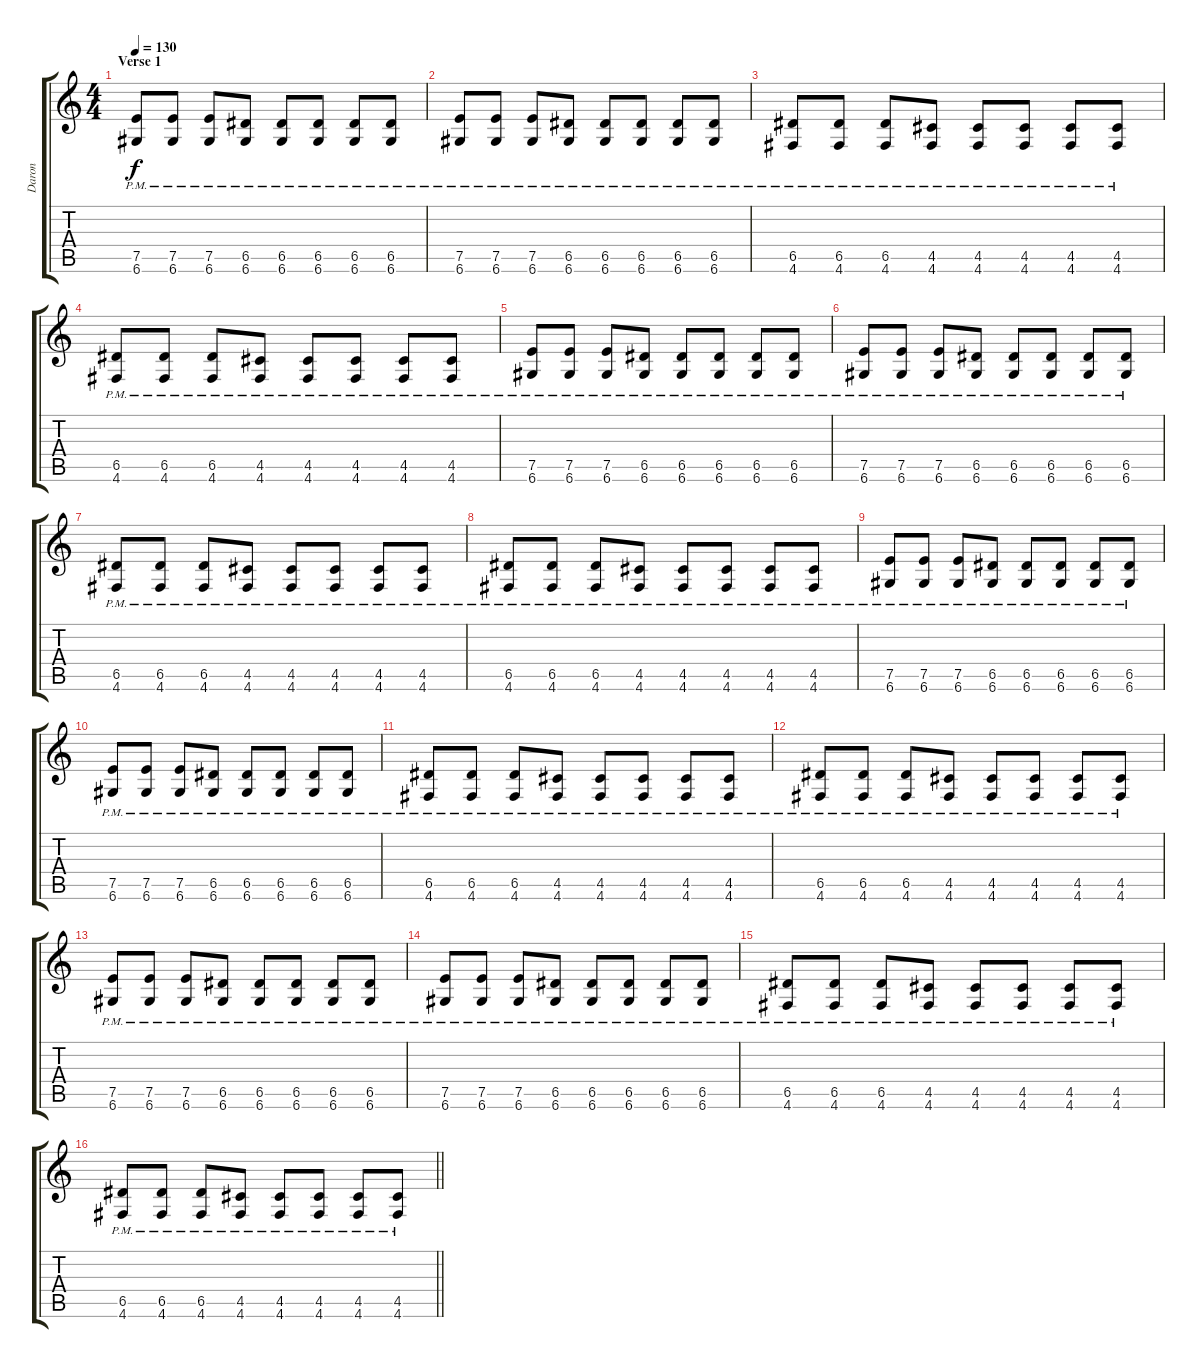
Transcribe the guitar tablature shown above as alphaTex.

\track ("Daron" "Daron") {instrument overdrivenguitar}
\staff {score tabs}
\tuning (E4 B3 G3 D3 A2 D2) {hide}
\ts (4 4)
\section ("" "Verse 1")
\tempo 130
\clef g2
\ks c
(7.5{pm} 6.6{pm}).8{dy f} (7.5{pm} 6.6{pm}).8 (7.5{pm} 6.6{pm}).8 (6.5{pm} 6.6{pm}).8 (6.5{pm} 6.6{pm}).8 (6.5{pm} 6.6{pm}).8 (6.5{pm} 6.6{pm}).8 (6.5{pm} 6.6{pm}).8 |
(7.5{pm} 6.6{pm}).8 (7.5{pm} 6.6{pm}).8 (7.5{pm} 6.6{pm}).8 (6.5{pm} 6.6{pm}).8 (6.5{pm} 6.6{pm}).8 (6.5{pm} 6.6{pm}).8 (6.5{pm} 6.6{pm}).8 (6.5{pm} 6.6{pm}).8 |
(6.5{pm} 4.6{pm}).8 (6.5{pm} 4.6{pm}).8 (6.5{pm} 4.6{pm}).8 (4.5{pm} 4.6{pm}).8 (4.5{pm} 4.6{pm}).8 (4.5{pm} 4.6{pm}).8 (4.5{pm} 4.6{pm}).8 (4.5{pm} 4.6{pm}).8 |
(6.5{pm} 4.6{pm}).8 (6.5{pm} 4.6{pm}).8 (6.5{pm} 4.6{pm}).8 (4.5{pm} 4.6{pm}).8 (4.5{pm} 4.6{pm}).8 (4.5{pm} 4.6{pm}).8 (4.5{pm} 4.6{pm}).8 (4.5{pm} 4.6{pm}).8 |
(7.5{pm} 6.6{pm}).8 (7.5{pm} 6.6{pm}).8 (7.5{pm} 6.6{pm}).8 (6.5{pm} 6.6{pm}).8 (6.5{pm} 6.6{pm}).8 (6.5{pm} 6.6{pm}).8 (6.5{pm} 6.6{pm}).8 (6.5{pm} 6.6{pm}).8 |
(7.5{pm} 6.6{pm}).8 (7.5{pm} 6.6{pm}).8 (7.5{pm} 6.6{pm}).8 (6.5{pm} 6.6{pm}).8 (6.5{pm} 6.6{pm}).8 (6.5{pm} 6.6{pm}).8 (6.5{pm} 6.6{pm}).8 (6.5{pm} 6.6{pm}).8 |
(6.5{pm} 4.6{pm}).8 (6.5{pm} 4.6{pm}).8 (6.5{pm} 4.6{pm}).8 (4.5{pm} 4.6{pm}).8 (4.5{pm} 4.6{pm}).8 (4.5{pm} 4.6{pm}).8 (4.5{pm} 4.6{pm}).8 (4.5{pm} 4.6{pm}).8 |
(6.5{pm} 4.6{pm}).8 (6.5{pm} 4.6{pm}).8 (6.5{pm} 4.6{pm}).8 (4.5{pm} 4.6{pm}).8 (4.5{pm} 4.6{pm}).8 (4.5{pm} 4.6{pm}).8 (4.5{pm} 4.6{pm}).8 (4.5{pm} 4.6{pm}).8 |
(7.5{pm} 6.6{pm}).8 (7.5{pm} 6.6{pm}).8 (7.5{pm} 6.6{pm}).8 (6.5{pm} 6.6{pm}).8 (6.5{pm} 6.6{pm}).8 (6.5{pm} 6.6{pm}).8 (6.5{pm} 6.6{pm}).8 (6.5{pm} 6.6{pm}).8 |
(7.5{pm} 6.6{pm}).8 (7.5{pm} 6.6{pm}).8 (7.5{pm} 6.6{pm}).8 (6.5{pm} 6.6{pm}).8 (6.5{pm} 6.6{pm}).8 (6.5{pm} 6.6{pm}).8 (6.5{pm} 6.6{pm}).8 (6.5{pm} 6.6{pm}).8 |
(6.5{pm} 4.6{pm}).8 (6.5{pm} 4.6{pm}).8 (6.5{pm} 4.6{pm}).8 (4.5{pm} 4.6{pm}).8 (4.5{pm} 4.6{pm}).8 (4.5{pm} 4.6{pm}).8 (4.5{pm} 4.6{pm}).8 (4.5{pm} 4.6{pm}).8 |
(6.5{pm} 4.6{pm}).8 (6.5{pm} 4.6{pm}).8 (6.5{pm} 4.6{pm}).8 (4.5{pm} 4.6{pm}).8 (4.5{pm} 4.6{pm}).8 (4.5{pm} 4.6{pm}).8 (4.5{pm} 4.6{pm}).8 (4.5{pm} 4.6{pm}).8 |
(7.5{pm} 6.6{pm}).8 (7.5{pm} 6.6{pm}).8 (7.5{pm} 6.6{pm}).8 (6.5{pm} 6.6{pm}).8 (6.5{pm} 6.6{pm}).8 (6.5{pm} 6.6{pm}).8 (6.5{pm} 6.6{pm}).8 (6.5{pm} 6.6{pm}).8 |
(7.5{pm} 6.6{pm}).8 (7.5{pm} 6.6{pm}).8 (7.5{pm} 6.6{pm}).8 (6.5{pm} 6.6{pm}).8 (6.5{pm} 6.6{pm}).8 (6.5{pm} 6.6{pm}).8 (6.5{pm} 6.6{pm}).8 (6.5{pm} 6.6{pm}).8 |
(6.5{pm} 4.6{pm}).8 (6.5{pm} 4.6{pm}).8 (6.5{pm} 4.6{pm}).8 (4.5{pm} 4.6{pm}).8 (4.5{pm} 4.6{pm}).8 (4.5{pm} 4.6{pm}).8 (4.5{pm} 4.6{pm}).8 (4.5{pm} 4.6{pm}).8 |
\barLineRight lightlight
(6.5{pm} 4.6{pm}).8 (6.5{pm} 4.6{pm}).8 (6.5{pm} 4.6{pm}).8 (4.5{pm} 4.6{pm}).8 (4.5{pm} 4.6{pm}).8 (4.5{pm} 4.6{pm}).8 (4.5{pm} 4.6{pm}).8 (4.5{pm} 4.6{pm}).8
